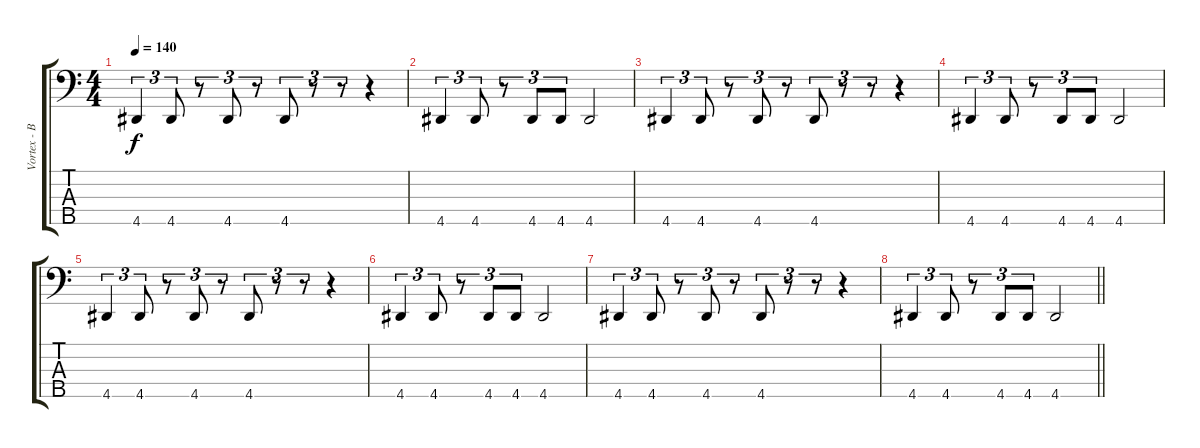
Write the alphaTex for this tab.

\track ("Vortex - Bass" "Vortex - B") {instrument electricbassfinger}
\staff {score tabs}
\tuning (G2 D2 A1 E1 B0) {hide}
\ts (4 4)
\tempo 140
\clef f4
\ks c
4.5.4{tu (3 2) dy f} 4.5.8{tu (3 2)} r.8{tu (3 2)} 4.5.8{tu (3 2)} r.8{tu (3 2)} 4.5.8{tu (3 2)} r.8{tu (3 2)} r.8{tu (3 2)} r.4 |
4.5.4{tu (3 2)} 4.5.8{tu (3 2)} r.8{tu (3 2)} 4.5.8{tu (3 2)} 4.5.8{tu (3 2)} 4.5.2 |
4.5.4{tu (3 2)} 4.5.8{tu (3 2)} r.8{tu (3 2)} 4.5.8{tu (3 2)} r.8{tu (3 2)} 4.5.8{tu (3 2)} r.8{tu (3 2)} r.8{tu (3 2)} r.4 |
4.5.4{tu (3 2)} 4.5.8{tu (3 2)} r.8{tu (3 2)} 4.5.8{tu (3 2)} 4.5.8{tu (3 2)} 4.5.2 |
4.5.4{tu (3 2)} 4.5.8{tu (3 2)} r.8{tu (3 2)} 4.5.8{tu (3 2)} r.8{tu (3 2)} 4.5.8{tu (3 2)} r.8{tu (3 2)} r.8{tu (3 2)} r.4 |
4.5.4{tu (3 2)} 4.5.8{tu (3 2)} r.8{tu (3 2)} 4.5.8{tu (3 2)} 4.5.8{tu (3 2)} 4.5.2 |
4.5.4{tu (3 2)} 4.5.8{tu (3 2)} r.8{tu (3 2)} 4.5.8{tu (3 2)} r.8{tu (3 2)} 4.5.8{tu (3 2)} r.8{tu (3 2)} r.8{tu (3 2)} r.4 |
\barLineRight lightlight
4.5.4{tu (3 2)} 4.5.8{tu (3 2)} r.8{tu (3 2)} 4.5.8{tu (3 2)} 4.5.8{tu (3 2)} 4.5.2
